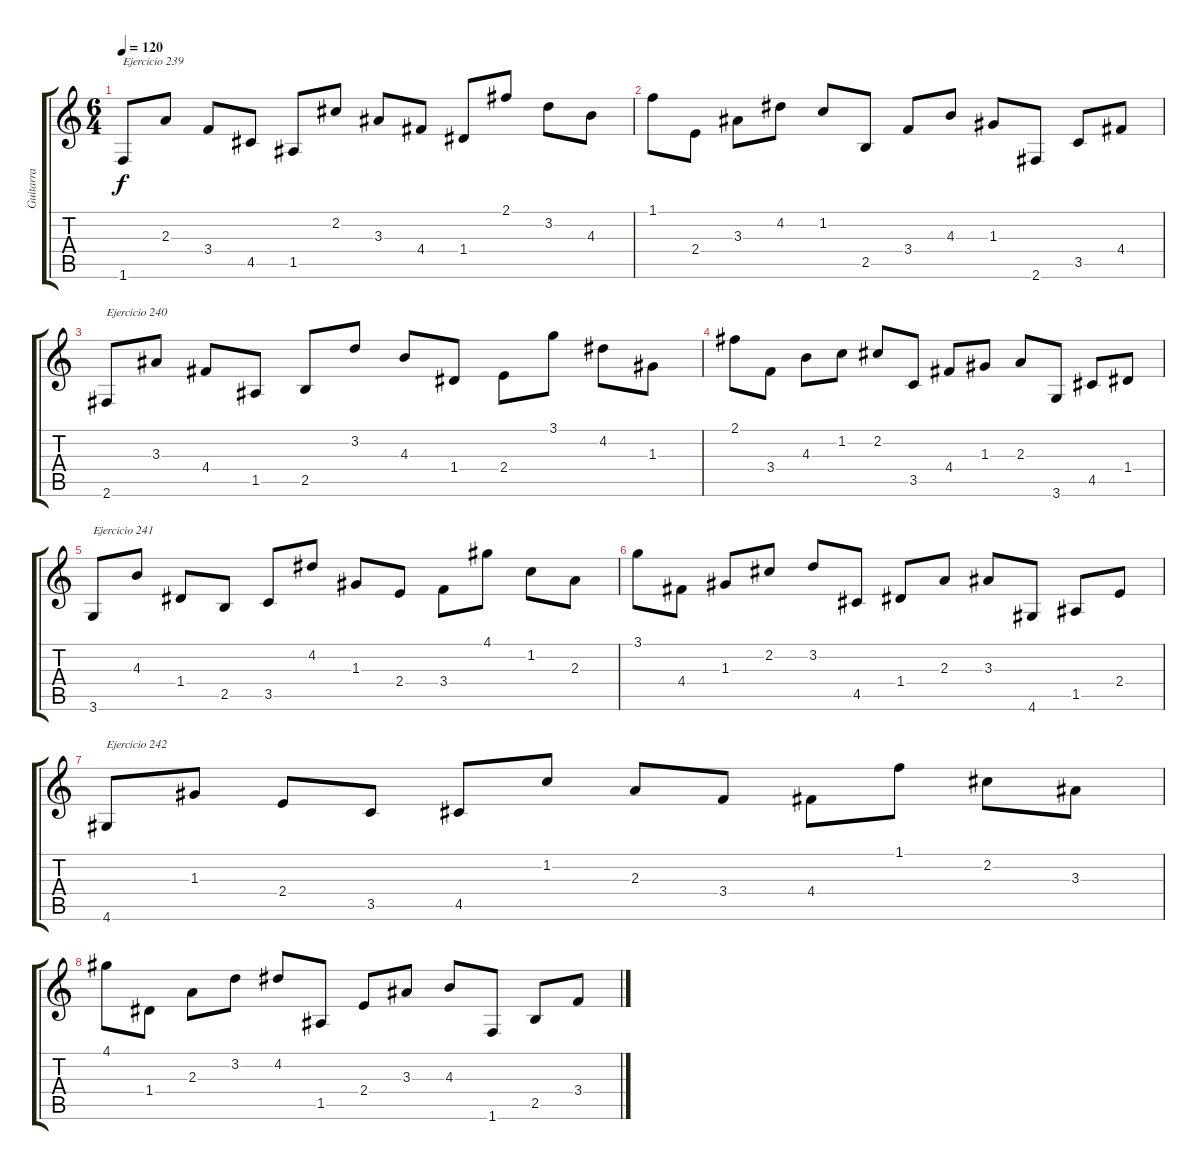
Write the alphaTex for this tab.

\track ("Guitarra " "Guitarra ") {instrument acousticguitarnylon}
\staff {score tabs}
\tuning (E4 B3 G3 D3 A2 E2) {hide}
\ts (6 4)
\tempo 120
\clef g2
\ks c
1.6.8{txt "Ejercicio 239" dy f} 2.3.8 3.4.8 4.5.8 1.5.8 2.2.8 3.3.8 4.4.8 1.4.8 2.1.8 3.2.8 4.3.8 |
1.1.8 2.4.8 3.3.8 4.2.8 1.2.8 2.5.8 3.4.8 4.3.8 1.3.8 2.6.8 3.5.8 4.4.8 |
2.6.8{txt "Ejercicio 240"} 3.3.8 4.4.8 1.5.8 2.5.8 3.2.8 4.3.8 1.4.8 2.4.8 3.1.8 4.2.8 1.3.8 |
2.1.8 3.4.8 4.3.8 1.2.8 2.2.8 3.5.8 4.4.8 1.3.8 2.3.8 3.6.8 4.5.8 1.4.8 |
3.6.8{txt "Ejercicio 241"} 4.3.8 1.4.8 2.5.8 3.5.8 4.2.8 1.3.8 2.4.8 3.4.8 4.1.8 1.2.8 2.3.8 |
3.1.8 4.4.8 1.3.8 2.2.8 3.2.8 4.5.8 1.4.8 2.3.8 3.3.8 4.6.8 1.5.8 2.4.8 |
4.6.8{txt "Ejercicio 242"} 1.3.8 2.4.8 3.5.8 4.5.8 1.2.8 2.3.8 3.4.8 4.4.8 1.1.8 2.2.8 3.3.8 |
4.1.8 1.4.8 2.3.8 3.2.8 4.2.8 1.5.8 2.4.8 3.3.8 4.3.8 1.6.8 2.5.8 3.4.8
